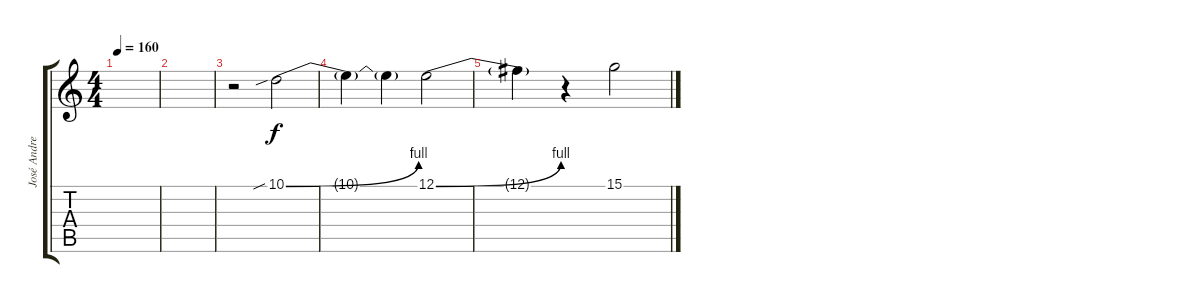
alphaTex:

\track ("José Andrea" "José Andre") {instrument lead2sawtooth}
\staff {score tabs}
\tuning (E4 B3 G3 D3 A2 E2) {hide}
\ts (4 4)
\tempo 160
\clef g2
\ks c
|
|
r.2 10.1{be (bend 0 0 60 4) sib}.2 |
10.1{t}.4 10.1{t}.4 12.1{be (bend 0 0 60 4)}.2 |
12.1{t}.4 r.4 15.1.2
